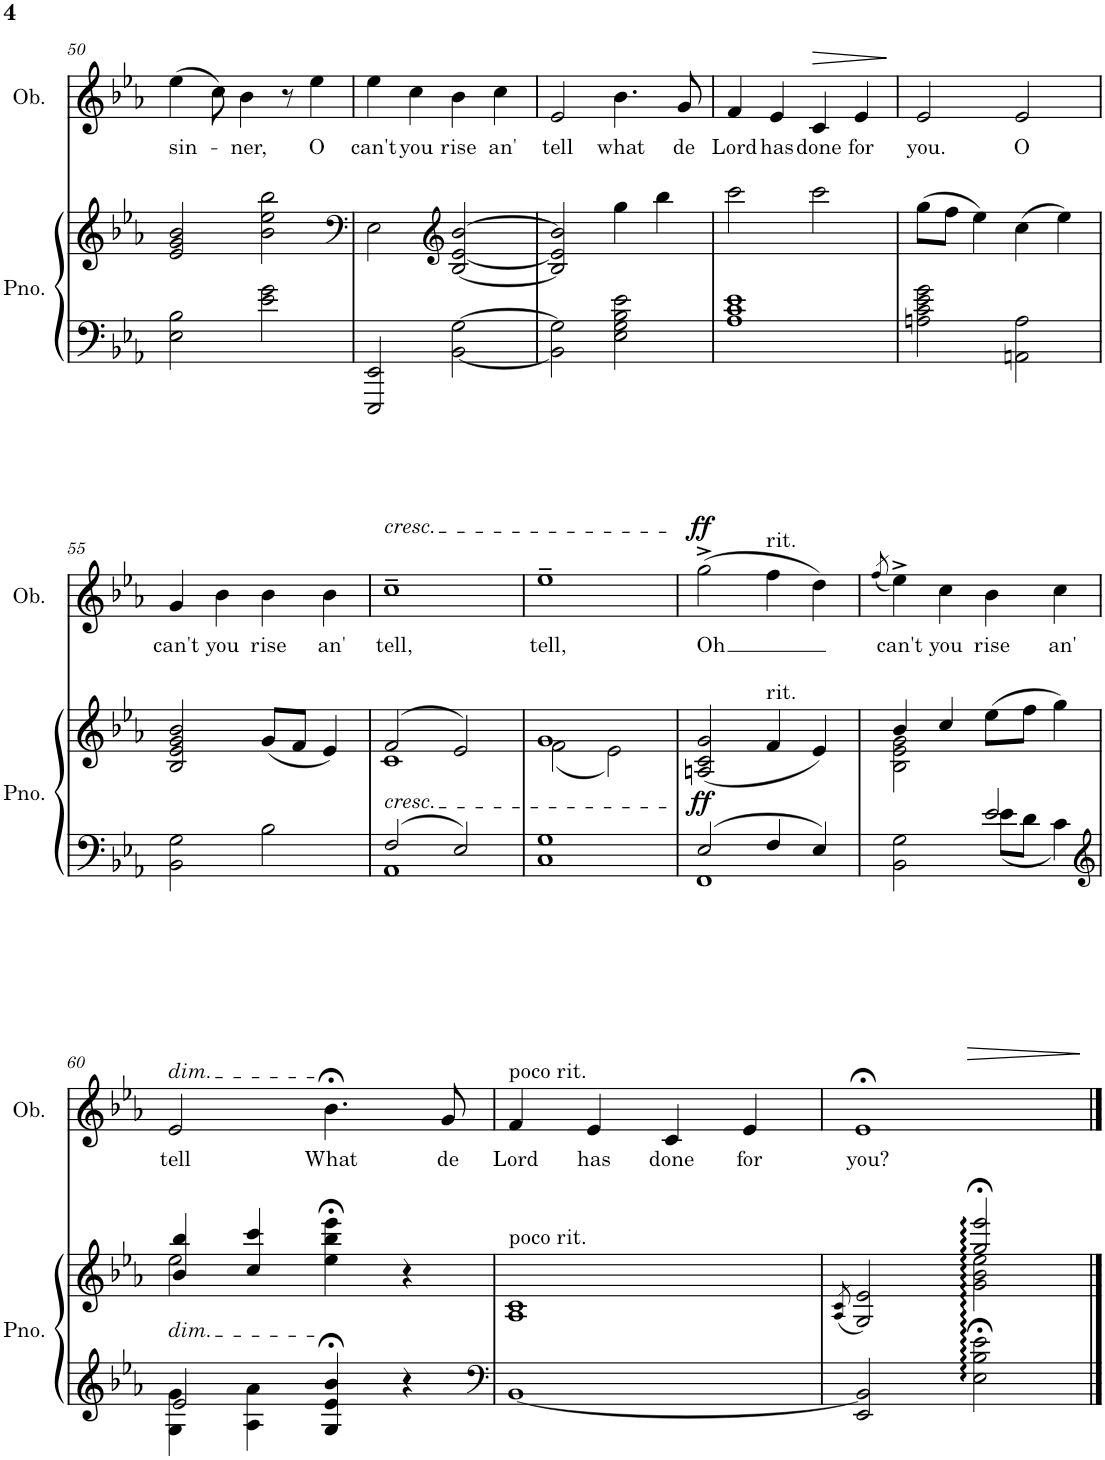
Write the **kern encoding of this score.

**kern	**kern	**dynam	**kern	**text	**dynam
*part2	*part2	*part2	*part1	*part1	*part1
*staff3	*staff2	*staff2/3	*staff1	*staff1	*staff1
*I"Piano	*	*	*I"Oboe	*	*
*I'Pno.	*	*	*I'Ob.	*	*
!!LO:PB:g=z
*clefF4	*clefG2	*	*clefG2	*	*
*k[b-e-a-]	*k[b-e-a-]	*	*k[b-e-a-]	*	*
*M4/4	*M4/4	*	*M4/4	*	*
=50	=50	=50	=50	=50	=50
!	!	!	!	!LO:LY:b	!
2E-\ 2B-\	2e-/ 2g/ 2b-/	.	(4ee-\	sin-	.
.	.	.	8cc\)	.	.
!	!	!	!	!LO:LY:b	!
.	.	.	4b-\	-ner,	.
2e-\ 2g\	2b-\ 2ee-\ 2bb-\	.	.	.	.
.	.	.	8r	.	.
!	!	!	!	!LO:LY:b	!
.	.	.	4ee-\	O	.
=51	=51	=51	=51	=51	=51
*	*clefF4	*	*	*	*
!	!	!	!	!LO:LY:b	!
2EEE-/ 2EE-/	2E-\	.	4ee-\	can't	.
!	!	!	!	!LO:LY:b	!
.	.	.	4cc\	you	.
*	*clefG2	*	*	*	*
!	!	!	!	!LO:LY:b	!
[2BB-\ [2G\	[2B-/ [2e-/ [2b-/	.	4b-\	rise	.
!	!	!	!	!LO:LY:b	!
.	.	.	4cc\	an'	.
=52	=52	=52	=52	=52	=52
!	!	!	!	!LO:LY:b	!
2BB-\] 2G\]	2B-/] 2e-/] 2b-/]	.	2e-/	tell	.
!	!	!	!	!LO:LY:b	!
2E-\ 2G\ 2B-\ 2e-\	4gg\	.	4.b-\	what	.
.	4bb-\	.	.	.	.
!	!	!	!	!LO:LY:b	!
.	.	.	8g/	de	.
=53	=53	=53	=53	=53	=53
!	!	!	!	!LO:LY:b	!
1A- 1c 1e-	2ccc\	.	4f/	Lord	.
!	!	!	!	!LO:LY:b	!
.	.	.	4e-/	has	.
!	!	!	!	!LO:LY:b	!LO:HP:b
.	2ccc\	.	4c/	done	>
!	!	!	!	!LO:LY:b	!
.	.	.	4e-/	for	.
.	.	.	.	.	]
=54	=54	=54	=54	=54	=54
!	!	!	!	!LO:LY:b	!
2An\ 2c\ 2e-\ 2g\	(8gg\L	.	2e-/	you.	.
.	8ff\J	.	.	.	.
.	4ee-\)	.	.	.	.
!	!	!	!	!LO:LY:b	!
2AAn\ 2A\	(4cc\	.	2e-/	O	.
.	4ee-\)	.	.	.	.
!!LO:LB:g=z
=55	=55	=55	=55	=55	=55
!	!	!	!	!LO:LY:b	!
2BB-\ 2G\	2B-/ 2e-/ 2g/ 2b-/	.	4g/	can't	.
!	!	!	!	!LO:LY:b	!
.	.	.	4b-\	you	.
!	!	!	!	!LO:LY:b	!
2B-\	(8g/L	.	4b-\	rise	.
.	8f/J	.	.	.	.
!	!	!	!	!LO:LY:b	!
.	4e-/)	.	4b-\	an'	.
=56	=56	=56	=56	=56	=56
*^	*^	*	*	*	*
!	!	!	!	!	!LO:TX:a:i:t=cresc.	!	!
!	!	!LO:TX:b:i:t=cresc.	!	!	!	!	!
!	!	!	!	!	!	!LO:LY:b	!
2F/	1AA-	(2f/	1c	.	1cc~	tell,	.
2E-/	.	2e-/)	.	.	.	.	.
*v	*v	*	*	*	*	*	*
=57	=57	=57	=57	=57	=57	=57
!	!	!	!	!	!LO:LY:b	!
1C 1G	1g	(2f\	.	1ee-~	tell,	.
.	.	2e-\)	.	.	.	.
=58	=58	=58	=58	=58	=58	=58
*^	*	*	*	*	*	*
!	!	!	!	!LO:DY:b	!	!LO:LY:b	!LO:DY:a
*	*	*v	*v	*	*	*	*
2E-/	1FF	(2An/ 2c/ 2g/	ff	(2gg^\	Oh	ff
!	!	!	!	!LO:TX:a:t=rit.	!	!
!	!	!LO:TX:a:t=rit.	!	!	!	!
4F/	.	4f/	.	4ff\	.	.
4E-/	.	4e-/)	.	4dd\)	.	.
=59	=59	=59	=59	=59	=59	=59
.	.	.	.	(8qff/	.	.
*	*	*^	*	*	*	*
!	!	!	!	!	!	!LO:LY:b	!
2BB-\ 2G\	2ryy	4b-/	2B-\ 2e-\ 2g\	.	4ee-^\)	can't	.
!	!	!	!	!	!	!LO:LY:b	!
.	.	4cc/	.	.	4cc\	you	.
!	!	!	!	!	!	!LO:LY:b	!
2e-/	8e-\L	(8ee-\L	2ryy	.	4b-\	rise	.
.	8d\J	8ff\J	.	.	.	.	.
!	!	!	!	!	!	!LO:LY:b	!
.	4c\	4gg\)	.	.	4cc\	an'	.
!!LO:LB:g=z
=60	=60	=60	=60	=60	=60	=60	=60
*clefG2	*	*	*	*	*	*	*
!	!	!	!	!	!LO:TX:a:i:t=dim.	!	!
!	!	!LO:TX:b:i:t=dim.	!	!	!	!	!
!	!	!	!	!	!	!LO:LY:b	!
2e-/	4G\ 4g\	4b-/ 4bb-/	2ee-\	.	2e-/	tell	.
.	4A-\ 4a-\	4cc/ 4ccc/	.	.	.	.	.
!	!	!	!	!	!	!LO:LY:b	!
4G/;< 4e-/;< 4b-/;<	2ryy	4ee-\;< 4bb-\;< 4eee-\;<	2ryy	.	4.b-;<\	What	.
4r	.	4r	.	.	.	.	.
!	!	!	!	!	!	!LO:LY:b	!
.	.	.	.	.	8g/	de	.
*v	*v	*	*	*	*	*	*
*	*v	*v	*	*	*	*
=61	=61	=61	=61	=61	=61
*clefF4	*	*	*	*	*
!	!	!	!LO:TX:a:t=poco rit.	!	!
!	!LO:TX:a:t=poco rit.	!	!	!	!
!	!	!	!	!LO:LY:b	!
[1BB-	1A- 1c	.	4f/	Lord	.
!	!	!	!	!LO:LY:b	!
.	.	.	4e-/	has	.
!	!	!	!	!LO:LY:b	!
.	.	.	4c/	done	.
!	!	!	!	!LO:LY:b	!
.	.	.	4e-/	for	.
=62	=62	=62	=62	=62	=62
.	(8qA-/ 8qc/	.	.	.	.
*	*^	*	*	*	*
!	!	!	!	!	!LO:LY:b	!
2EE-/ 2BB-/]	2G/ 2e-/)	2ryy	.	1e-;<	you?	.
2E-\::;< 2B-\::;< 2e-\::;<	2gg/::;< 2eee-/::;<	2g\:: 2b-\:: 2ee-\::	.	.	.	.
*	*v	*v	*	*	*	*
==	==	==	==	==	==
*-	*-	*-	*-	*-	*-
